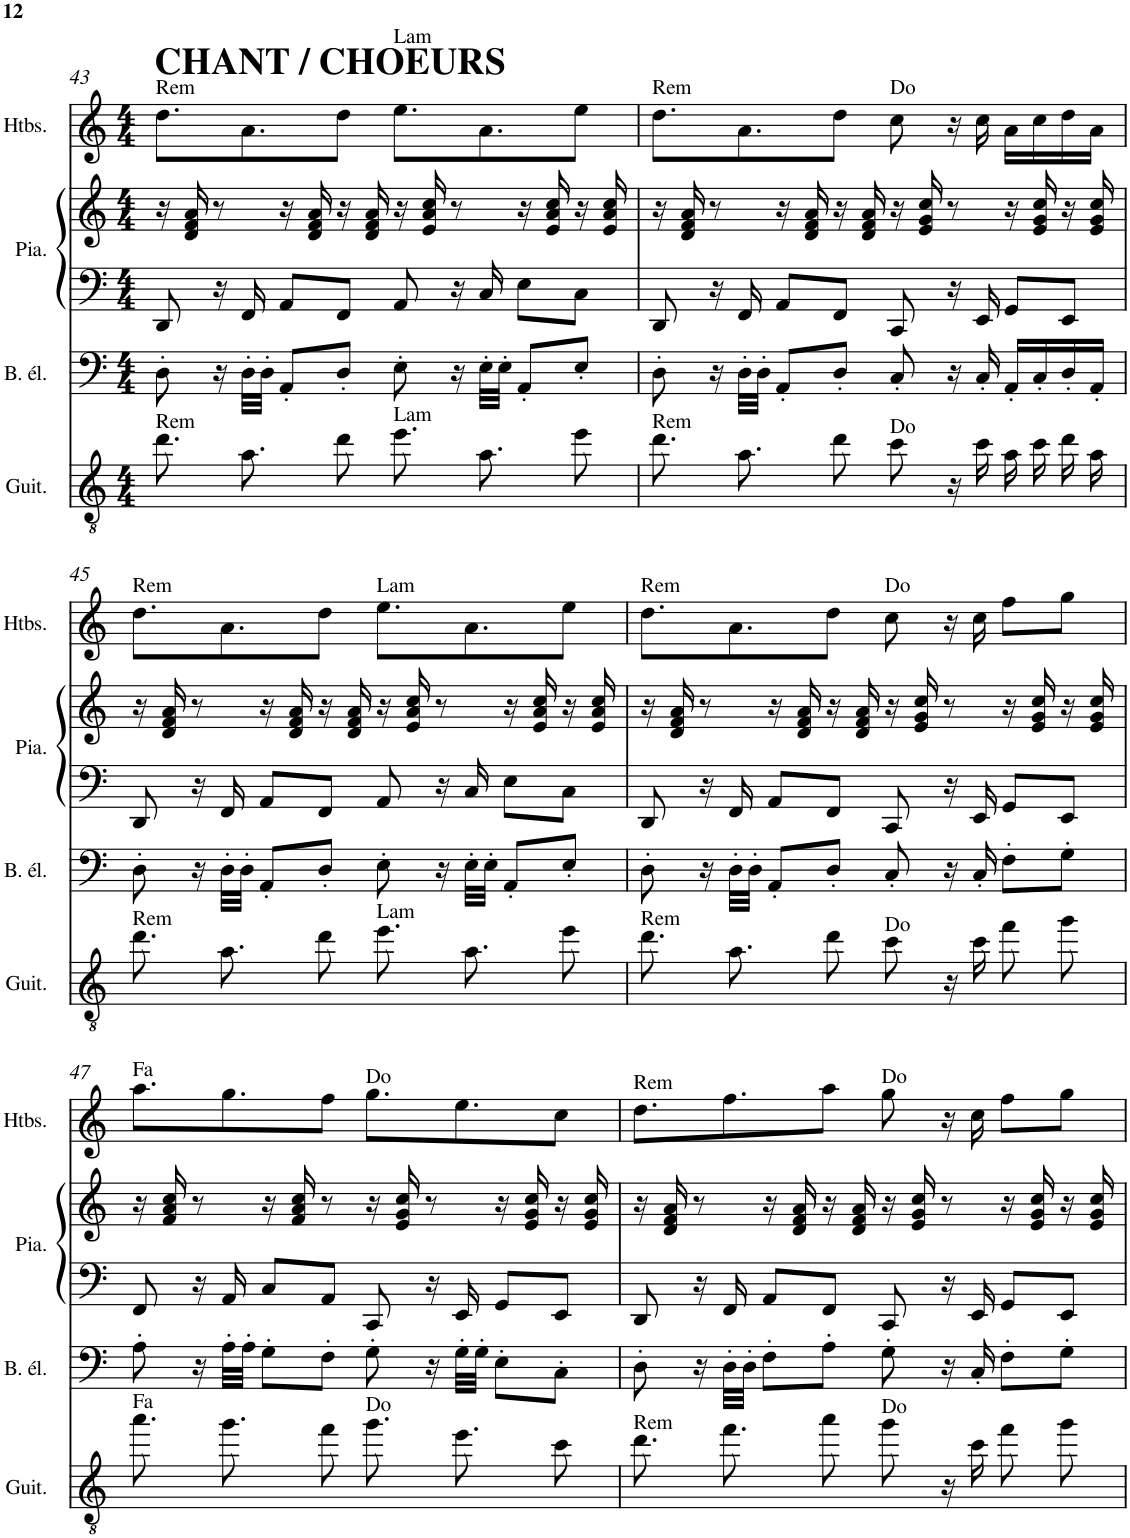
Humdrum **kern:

**kern	**kern	**kern	**kern	**kern
*part4	*part3	*part2	*part2	*part1
*staff5	*staff4	*staff3	*staff2	*staff1
*I"Guitare acoustique	*I"Basse électrique	*I"Piano	*	*I"Hautbois
*I'Guit.	*I'B. él.	*I'Pia.	*	*I'Htbs.
!!LO:PB:g=z
*clefGv2	*clefF4	*clefF4	*clefG2	*clefG2
*	*Trd7c12	*	*	*Trd12c21
*k[]	*k[]	*k[]	*k[]	*k[]
*M4/4	*M4/4	*M4/4	*M4/4	*M4/4
=43	=43	=43	=43	=43
!	!	!	!	!LO:TX:a:t=Rem
!	!	!	!	!LO:TX:a:B:t=CHANT / CHOEURS
!LO:TX:a:t=Rem	!	!	!	!
8.dd\L	8D'\	8DD/	16r	8.dd\L
.	.	.	16d/ 16f/ 16a/	.
.	16r	16r	8r	.
8.a\J	32D'\LLL	16FF/	.	8.a\
.	32D'\JJJ	.	.	.
.	8AA'/L	8AA/L	16r	.
.	.	.	16d/ 16f/ 16a/	.
8dd\L	8D'/J	8FF/J	16r	8dd\J
.	.	.	16d/ 16f/ 16a/	.
!	!	!	!	!LO:TX:a:t=Lam
!LO:TX:a:t=Lam	!	!	!	!
8.ee\	8E'\	8AA/	16r	8.ee\L
.	.	.	16e/ 16a/ 16cc/	.
.	16r	16r	8r	.
8.a\J	32E'\LLL	16C/	.	8.a\
.	32E'\JJJ	.	.	.
.	8AA'/L	8E\L	16r	.
.	.	.	16e/ 16a/ 16cc/	.
8ee\J	8E'/J	8C\J	16r	8ee\J
.	.	.	16e/ 16a/ 16cc/	.
=44	=44	=44	=44	=44
!	!	!	!	!LO:TX:a:t=Rem
!LO:TX:a:t=Rem	!	!	!	!
8.dd\L	8D'\	8DD/	16r	8.dd\L
.	.	.	16d/ 16f/ 16a/	.
.	16r	16r	8r	.
8.a\J	32D'\LLL	16FF/	.	8.a\
.	32D'\JJJ	.	.	.
.	8AA'/L	8AA/L	16r	.
.	.	.	16d/ 16f/ 16a/	.
8dd\L	8D'/J	8FF/J	16r	8dd\J
.	.	.	16d/ 16f/ 16a/	.
!	!	!	!	!LO:TX:a:t=Do
!LO:TX:a:t=Do	!	!	!	!
8cc\J	8C'/	8CC/	16r	8cc\
.	.	.	16e/ 16g/ 16cc/	.
16r	16r	16r	8r	16r
16cc\	16C'/	16EE/	.	16cc\
16a\LL	16AA'/LL	8GG/L	16r	16a\LL
16cc\J	16C'/	.	16e/ 16g/ 16cc/	16cc\
16dd\L	16D'/	8EE/J	16r	16dd\
16a\JJ	16AA'/JJ	.	16e/ 16g/ 16cc/	16a\JJ
!!LO:LB:g=z
=45	=45	=45	=45	=45
!	!	!	!	!LO:TX:a:t=Rem
!LO:TX:a:t=Rem	!	!	!	!
8.dd\L	8D'\	8DD/	16r	8.dd\L
.	.	.	16d/ 16f/ 16a/	.
.	16r	16r	8r	.
8.a\J	32D'\LLL	16FF/	.	8.a\
.	32D'\JJJ	.	.	.
.	8AA'/L	8AA/L	16r	.
.	.	.	16d/ 16f/ 16a/	.
8dd\L	8D'/J	8FF/J	16r	8dd\J
.	.	.	16d/ 16f/ 16a/	.
!	!	!	!	!LO:TX:a:t=Lam
!LO:TX:a:t=Lam	!	!	!	!
8.ee\	8E'\	8AA/	16r	8.ee\L
.	.	.	16e/ 16a/ 16cc/	.
.	16r	16r	8r	.
8.a\J	32E'\LLL	16C/	.	8.a\
.	32E'\JJJ	.	.	.
.	8AA'/L	8E\L	16r	.
.	.	.	16e/ 16a/ 16cc/	.
8ee\J	8E'/J	8C\J	16r	8ee\J
.	.	.	16e/ 16a/ 16cc/	.
=46	=46	=46	=46	=46
!	!	!	!	!LO:TX:a:t=Rem
!LO:TX:a:t=Rem	!	!	!	!
8.dd\L	8D'\	8DD/	16r	8.dd\L
.	.	.	16d/ 16f/ 16a/	.
.	16r	16r	8r	.
8.a\J	32D'\LLL	16FF/	.	8.a\
.	32D'\JJJ	.	.	.
.	8AA'/L	8AA/L	16r	.
.	.	.	16d/ 16f/ 16a/	.
8dd\L	8D'/J	8FF/J	16r	8dd\J
.	.	.	16d/ 16f/ 16a/	.
!	!	!	!	!LO:TX:a:t=Do
!LO:TX:a:t=Do	!	!	!	!
8cc\J	8C'/	8CC/	16r	8cc\
.	.	.	16e/ 16g/ 16cc/	.
16r	16r	16r	8r	16r
16cc\	16C'/	16EE/	.	16cc\
8ff\L	8F'\L	8GG/L	16r	8ff\L
.	.	.	16e/ 16g/ 16cc/	.
8gg\J	8G'\J	8EE/J	16r	8gg\J
.	.	.	16e/ 16g/ 16cc/	.
!!LO:LB:g=z
=47	=47	=47	=47	=47
!	!	!	!	!LO:TX:a:t=Fa
!LO:TX:a:t=Fa	!	!	!	!
8.aa\L	8A'\	8FF/	16r	8.aa\L
.	.	.	16f/ 16a/ 16cc/	.
.	16r	16r	8r	.
8.gg\J	32A'\LLL	16AA/	.	8.gg\
.	32A'\JJJ	.	.	.
.	8G'\L	8C/L	16r	.
.	.	.	16f/ 16a/ 16cc/	.
8ff\L	8F'\J	8AA/J	8r	8ff\J
!	!	!	!	!LO:TX:a:t=Do
!LO:TX:a:t=Do	!	!	!	!
8.gg\	8G'\	8CC/	16r	8.gg\L
.	.	.	16e/ 16g/ 16cc/	.
.	16r	16r	8r	.
8.ee\J	32G'\LLL	16EE/	.	8.ee\
.	32G'\JJJ	.	.	.
.	8E'\L	8GG/L	16r	.
.	.	.	16e/ 16g/ 16cc/	.
8cc\J	8C'\J	8EE/J	16r	8cc\J
.	.	.	16e/ 16g/ 16cc/	.
=48	=48	=48	=48	=48
!	!	!	!	!LO:TX:a:t=Rem
!LO:TX:a:t=Rem	!	!	!	!
8.dd\L	8D'\	8DD/	16r	8.dd\L
.	.	.	16d/ 16f/ 16a/	.
.	16r	16r	8r	.
8.ff\J	32D'\LLL	16FF/	.	8.ff\
.	32D'\JJJ	.	.	.
.	8F'\L	8AA/L	16r	.
.	.	.	16d/ 16f/ 16a/	.
8aa\L	8A'\J	8FF/J	16r	8aa\J
.	.	.	16d/ 16f/ 16a/	.
!	!	!	!	!LO:TX:a:t=Do
!LO:TX:a:t=Do	!	!	!	!
8gg\J	8G'\	8CC/	16r	8gg\
.	.	.	16e/ 16g/ 16cc/	.
16r	16r	16r	8r	16r
16cc\	16C'/	16EE/	.	16cc\
8ff\L	8F'\L	8GG/L	16r	8ff\L
.	.	.	16e/ 16g/ 16cc/	.
8gg\J	8G'\J	8EE/J	16r	8gg\J
.	.	.	16e/ 16g/ 16cc/	.
=	=	=	=	=
*-	*-	*-	*-	*-
